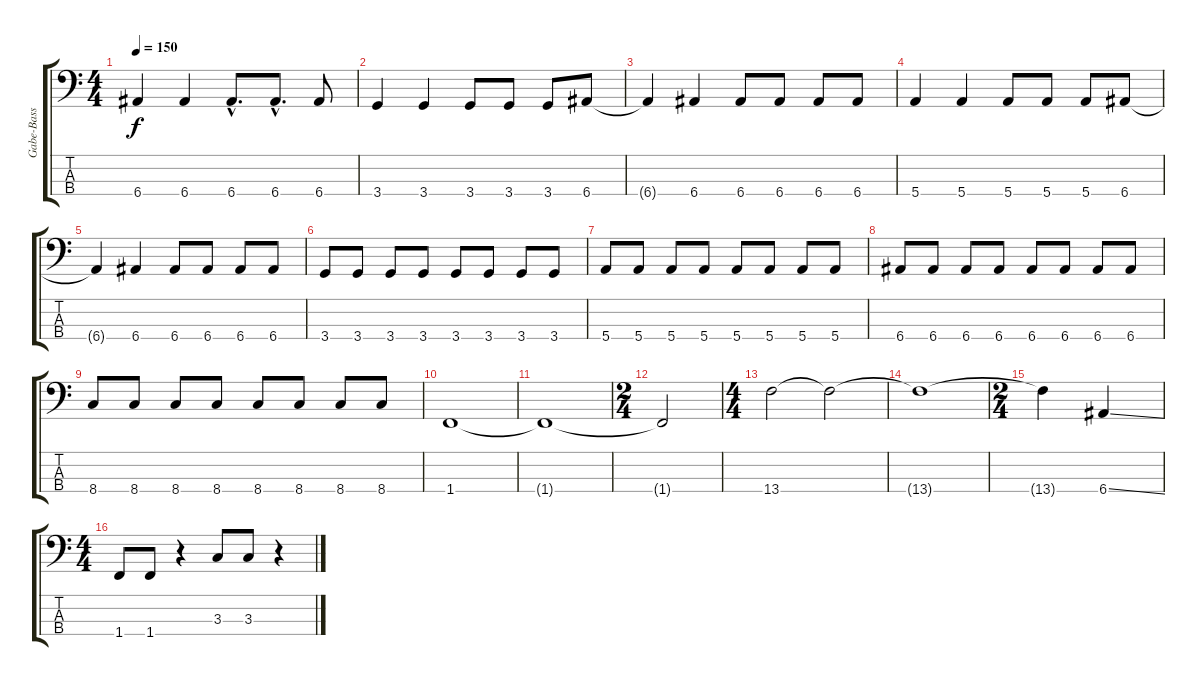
\track ("Gabe-Bass" "Gabe-Bass") {instrument electricbasspick}
\staff {score tabs}
\tuning (G2 D2 A1 E1) {hide}
\ts (4 4)
\tempo 150
\clef f4
\ks c
6.4{t}.4{dy f} 6.4.4 6.4{hac}.8{d} 6.4{hac}.8{d} 6.4.8 |
3.4.4 3.4.4 3.4.8 3.4.8 3.4.8 6.4.8 |
6.4{t}.4 6.4.4 6.4.8 6.4.8 6.4.8 6.4.8 |
5.4.4 5.4.4 5.4.8 5.4.8 5.4.8 6.4.8 |
6.4{t}.4 6.4.4 6.4.8 6.4.8 6.4.8 6.4.8 |
3.4.8 3.4.8 3.4.8 3.4.8 3.4.8 3.4.8 3.4.8 3.4.8 |
5.4.8 5.4.8 5.4.8 5.4.8 5.4.8 5.4.8 5.4.8 5.4.8 |
6.4.8 6.4.8 6.4.8 6.4.8 6.4.8 6.4.8 6.4.8 6.4.8 |
8.4.8 8.4.8 8.4.8 8.4.8 8.4.8 8.4.8 8.4.8 8.4.8 |
1.4.1 |
1.4{t}.1 |
\ts (2 4)
1.4{t}.2 |
\ts (4 4)
13.4.2 13.4{t}.2 |
13.4{t}.1 |
\ts (2 4)
13.4{t}.4 6.4{ss}.4 |
\ts (4 4)
1.4.8 1.4.8 r.4 3.3.8 3.3.8 r.4
